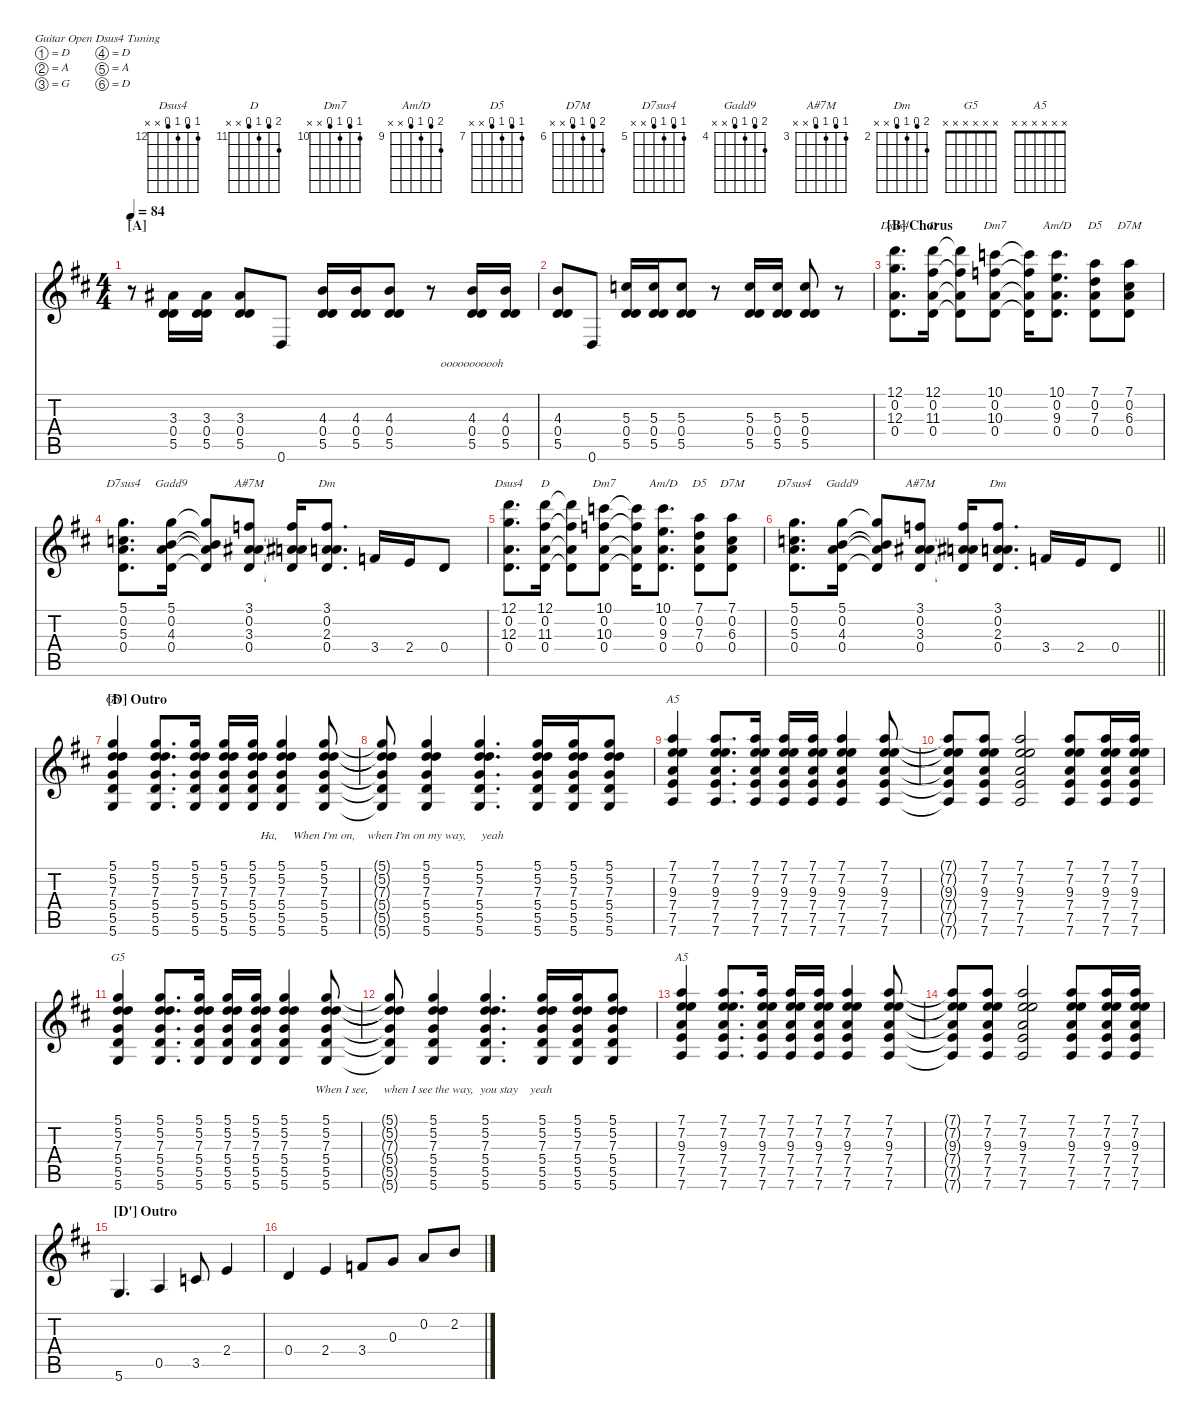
\hideDynamics
\bracketExtendMode nobrackets
\singleTrackTrackNamePolicy hidden
\multiTrackTrackNamePolicy hidden
\otherSystemsTrackNameOrientation horizontal
\track ("Dadgad" "E-Gt") {solo instrument distortionguitar}
\staff {score tabs}
\tuning (D4 A3 G3 D3 A2 D2)
\chord ("Dsus4" 12 11 12 11 x x) {firstfret 12 showfingering false}
\chord ("D" 12 10 11 10 x x) {firstfret 11 showfingering false}
\chord ("Dm7" 10 9 10 9 x x) {firstfret 10 showfingering false}
\chord ("Am/D" 10 8 9 8 x x) {firstfret 9 showfingering false}
\chord ("D5" 7 6 7 6 x x) {firstfret 7 showfingering false}
\chord ("D7M" 7 5 6 5 x x) {firstfret 6 showfingering false}
\chord ("D7sus4" 5 4 5 4 x x) {firstfret 5 showfingering false}
\chord ("Gadd9" 5 3 4 3 x x) {firstfret 4 showfingering false}
\chord ("A#7M" 3 2 3 2 x x) {firstfret 3 showfingering false}
\chord ("Dm" 3 1 2 1 x x) {firstfret 2 showfingering false}
\chord ("G5" x x x x x x)
\chord ("A5" x x x x x x)
\ts (4 4)
\section ("A" "")
\tempo 84
\clef g2
\ks d
r.8{dy f beam Down} (3.3{acc #} 0.4{acc forcenatural} 5.5{acc forcenatural}).16{beam Up} (3.3{acc #} 0.4{acc forcenatural} 5.5{acc forcenatural}).16{beam Up} (3.3{acc #} 0.4{acc forcenatural} 5.5{acc forcenatural}).8{beam Up} 0.6{acc forcenatural}.8{beam Up} (4.3{acc forcenatural} 0.4{acc forcenatural} 5.5{acc forcenatural}).16{beam Up} (4.3{acc forcenatural} 0.4{acc forcenatural} 5.5{acc forcenatural}).16{beam Up} (4.3{acc forcenatural} 0.4{acc forcenatural} 5.5{acc forcenatural}).8{beam Up} r.8{beam Up} (4.3{acc forcenatural} 0.4{acc forcenatural} 5.5{acc forcenatural}).16{lyrics (0 "") lyrics (1 "") lyrics (2 "ooooooooooh") lyrics (3 "") lyrics (4 "") beam Up} (4.3{acc forcenatural} 0.4{acc forcenatural} 5.5{acc forcenatural}).16{beam Up} |
(4.3{acc forcenatural} 0.4{acc forcenatural} 5.5{acc forcenatural}).8{beam Up} 0.6{acc forcenatural}.8{beam Up} (5.3{acc forcenatural} 0.4{acc forcenatural} 5.5{acc forcenatural}).16{beam Up} (5.3{acc forcenatural} 0.4{acc forcenatural} 5.5{acc forcenatural}).16{beam Up} (5.3{acc forcenatural} 0.4{acc forcenatural} 5.5{acc forcenatural}).8{beam Up} r.8{beam Up} (5.3{acc forcenatural} 0.4{acc forcenatural} 5.5{acc forcenatural}).16{beam Up} (5.3{acc forcenatural} 0.4{acc forcenatural} 5.5{acc forcenatural}).16{beam Up} (5.3{acc forcenatural} 0.4{acc forcenatural} 5.5{acc forcenatural}).8{beam Up} r.8{beam Up} |
\section ("B" "Chorus")
(12.1{acc forcenatural} 0.2{acc forcenatural} 12.3{acc forcenatural} 0.4{acc forcenatural}).8{d ch "Dsus4" beam Down} (12.1{acc forcenatural} 0.2{acc forcenatural} 11.3{acc #} 0.4{acc forcenatural}).16{ch "D" beam Down} (12.1{t acc forcenatural} 0.2{t acc forcenatural} 11.3{t acc #} 0.4{t acc forcenatural}).8{beam Down} (10.1{acc forcenatural} 0.2{acc forcenatural} 10.3{acc forcenatural} 0.4{acc forcenatural}).8{ch "Dm7" beam Down} (10.1{t acc forcenatural} 0.2{t acc forcenatural} 10.3{t acc forcenatural} 0.4{t acc forcenatural}).16{beam Down} (10.1{acc forcenatural} 0.2{acc forcenatural} 9.3{acc forcenatural} 0.4{acc forcenatural}).8{d ch "Am/D" beam Down} (7.1{acc forcenatural} 0.2{acc forcenatural} 7.3{acc forcenatural} 0.4{acc forcenatural}).8{ch "D5" beam Down} (7.1{acc forcenatural} 0.2{acc forcenatural} 6.3{acc #} 0.4{acc forcenatural}).8{ch "D7M" beam Down} |
(5.1{acc forcenatural} 0.2{acc forcenatural} 5.3{acc forcenatural} 0.4{acc forcenatural}).8{d ch "D7sus4" beam Down} (5.1{acc forcenatural} 0.2{acc forcenatural} 4.3{acc forcenatural} 0.4{acc forcenatural}).16{ch "Gadd9" beam Down} (5.1{t acc forcenatural} 0.2{t acc forcenatural} 4.3{t acc forcenatural} 0.4{t acc forcenatural}).8{beam Up} (3.1{acc forcenatural} 0.2{acc forcenatural} 3.3{acc #} 0.4{acc forcenatural}).8{ch "A#7M" beam Up} (3.1{t acc forcenatural} 0.2{t acc forcenatural} 3.3{t acc #} 0.4{t acc forcenatural}).16{beam Up} (3.1{acc forcenatural} 0.2{acc forcenatural} 2.3{acc forcenatural} 0.4{acc forcenatural}).8{d ch "Dm" beam Up} 3.4{acc forcenatural}.16{beam Up} 2.4{acc forcenatural}.16{beam Up} 0.4{acc forcenatural}.8{beam Up} |
(12.1{acc forcenatural} 0.2{acc forcenatural} 12.3{acc forcenatural} 0.4{acc forcenatural}).8{d ch "Dsus4" beam Down} (12.1{acc forcenatural} 0.2{acc forcenatural} 11.3{acc #} 0.4{acc forcenatural}).16{ch "D" beam Down} (12.1{t acc forcenatural} 0.2{t acc forcenatural} 11.3{t acc #} 0.4{t acc forcenatural}).8{beam Down} (10.1{acc forcenatural} 0.2{acc forcenatural} 10.3{acc forcenatural} 0.4{acc forcenatural}).8{ch "Dm7" beam Down} (10.1{t acc forcenatural} 0.2{t acc forcenatural} 10.3{t acc forcenatural} 0.4{t acc forcenatural}).16{beam Down} (10.1{acc forcenatural} 0.2{acc forcenatural} 9.3{acc forcenatural} 0.4{acc forcenatural}).8{d ch "Am/D" beam Down} (7.1{acc forcenatural} 0.2{acc forcenatural} 7.3{acc forcenatural} 0.4{acc forcenatural}).8{ch "D5" beam Down} (7.1{acc forcenatural} 0.2{acc forcenatural} 6.3{acc #} 0.4{acc forcenatural}).8{ch "D7M" beam Down} |
\barLineRight lightlight
(5.1{acc forcenatural} 0.2{acc forcenatural} 5.3{acc forcenatural} 0.4{acc forcenatural}).8{d ch "D7sus4" beam Down} (5.1{acc forcenatural} 0.2{acc forcenatural} 4.3{acc forcenatural} 0.4{acc forcenatural}).16{ch "Gadd9" beam Down} (5.1{t acc forcenatural} 0.2{t acc forcenatural} 4.3{t acc forcenatural} 0.4{t acc forcenatural}).8{beam Up} (3.1{acc forcenatural} 0.2{acc forcenatural} 3.3{acc #} 0.4{acc forcenatural}).8{ch "A#7M" beam Up} (3.1{t acc forcenatural} 0.2{t acc forcenatural} 3.3{t acc #} 0.4{t acc forcenatural}).16{beam Up} (3.1{acc forcenatural} 0.2{acc forcenatural} 2.3{acc forcenatural} 0.4{acc forcenatural}).8{d ch "Dm" beam Up} 3.4{acc forcenatural}.16{beam Up} 2.4{acc forcenatural}.16{beam Up} 0.4{acc forcenatural}.8{beam Up} |
\section ("D" "Outro")
(5.1{acc forcenatural} 5.2{acc forcenatural} 7.3{acc forcenatural} 5.4{acc forcenatural} 5.5{acc forcenatural} 5.6{acc forcenatural}).4{ch "G5" beam Up} (5.1{acc forcenatural} 5.2{acc forcenatural} 7.3{acc forcenatural} 5.4{acc forcenatural} 5.5{acc forcenatural} 5.6{acc forcenatural}).8{d beam Up} (5.1{acc forcenatural} 5.2{acc forcenatural} 7.3{acc forcenatural} 5.4{acc forcenatural} 5.5{acc forcenatural} 5.6{acc forcenatural}).16{beam Up} (5.1{acc forcenatural} 5.2{acc forcenatural} 7.3{acc forcenatural} 5.4{acc forcenatural} 5.5{acc forcenatural} 5.6{acc forcenatural}).16{beam Up} (5.1{acc forcenatural} 5.2{acc forcenatural} 7.3{acc forcenatural} 5.4{acc forcenatural} 5.5{acc forcenatural} 5.6{acc forcenatural}).16{beam Up} (5.1{acc forcenatural} 5.2{acc forcenatural} 7.3{acc forcenatural} 5.4{acc forcenatural} 5.5{acc forcenatural} 5.6{acc forcenatural}).4{beam Up} (5.1{acc forcenatural} 5.2{acc forcenatural} 7.3{acc forcenatural} 5.4{acc forcenatural} 5.5{acc forcenatural} 5.6{acc forcenatural}).8{beam Up} |
(5.1{t acc forcenatural} 5.2{t acc forcenatural} 7.3{t acc forcenatural} 5.4{t acc forcenatural} 5.5{t acc forcenatural} 5.6{t acc forcenatural}).8{lyrics (0 "") lyrics (1 "") lyrics (2 "Ha,     When I'm on,    when I'm on my way,     yeah") lyrics (3 "") lyrics (4 "") beam Up} (5.1{acc forcenatural} 5.2{acc forcenatural} 7.3{acc forcenatural} 5.4{acc forcenatural} 5.5{acc forcenatural} 5.6{acc forcenatural}).4{beam Up} (5.1{acc forcenatural} 5.2{acc forcenatural} 7.3{acc forcenatural} 5.4{acc forcenatural} 5.5{acc forcenatural} 5.6{acc forcenatural}).4{d beam Up} (5.1{acc forcenatural} 5.2{acc forcenatural} 7.3{acc forcenatural} 5.4{acc forcenatural} 5.5{acc forcenatural} 5.6{acc forcenatural}).16{beam Up} (5.1{acc forcenatural} 5.2{acc forcenatural} 7.3{acc forcenatural} 5.4{acc forcenatural} 5.5{acc forcenatural} 5.6{acc forcenatural}).16{beam Up} (5.1{acc forcenatural} 5.2{acc forcenatural} 7.3{acc forcenatural} 5.4{acc forcenatural} 5.5{acc forcenatural} 5.6{acc forcenatural}).8{beam Up} |
(7.1{acc forcenatural} 7.2{acc forcenatural} 9.3{acc forcenatural} 7.4{acc forcenatural} 7.5{acc forcenatural} 7.6{acc forcenatural}).4{ch "A5" beam Up} (7.1{acc forcenatural} 7.2{acc forcenatural} 9.3{acc forcenatural} 7.4{acc forcenatural} 7.5{acc forcenatural} 7.6{acc forcenatural}).8{d beam Up} (7.1{acc forcenatural} 7.2{acc forcenatural} 9.3{acc forcenatural} 7.4{acc forcenatural} 7.5{acc forcenatural} 7.6{acc forcenatural}).16{beam Up} (7.1{acc forcenatural} 7.2{acc forcenatural} 9.3{acc forcenatural} 7.4{acc forcenatural} 7.5{acc forcenatural} 7.6{acc forcenatural}).16{beam Up} (7.1{acc forcenatural} 7.2{acc forcenatural} 9.3{acc forcenatural} 7.4{acc forcenatural} 7.5{acc forcenatural} 7.6{acc forcenatural}).16{beam Up} (7.1{acc forcenatural} 7.2{acc forcenatural} 9.3{acc forcenatural} 7.4{acc forcenatural} 7.5{acc forcenatural} 7.6{acc forcenatural}).4{beam Up} (7.1{acc forcenatural} 7.2{acc forcenatural} 9.3{acc forcenatural} 7.4{acc forcenatural} 7.5{acc forcenatural} 7.6{acc forcenatural}).8{beam Up} |
(7.1{t acc forcenatural} 7.2{t acc forcenatural} 9.3{t acc forcenatural} 7.4{t acc forcenatural} 7.5{t acc forcenatural} 7.6{t acc forcenatural}).8{beam Up} (7.1{acc forcenatural} 7.2{acc forcenatural} 9.3{acc forcenatural} 7.4{acc forcenatural} 7.5{acc forcenatural} 7.6{acc forcenatural}).8{beam Up} (7.1{acc forcenatural} 7.2{acc forcenatural} 9.3{acc forcenatural} 7.4{acc forcenatural} 7.5{acc forcenatural} 7.6{acc forcenatural}).2{beam Up} (7.1{acc forcenatural} 7.2{acc forcenatural} 9.3{acc forcenatural} 7.4{acc forcenatural} 7.5{acc forcenatural} 7.6{acc forcenatural}).8{beam Up} (7.1{acc forcenatural} 7.2{acc forcenatural} 9.3{acc forcenatural} 7.4{acc forcenatural} 7.5{acc forcenatural} 7.6{acc forcenatural}).16{beam Up} (7.1{acc forcenatural} 7.2{acc forcenatural} 9.3{acc forcenatural} 7.4{acc forcenatural} 7.5{acc forcenatural} 7.6{acc forcenatural}).16{beam Up} |
(5.1{acc forcenatural} 5.2{acc forcenatural} 7.3{acc forcenatural} 5.4{acc forcenatural} 5.5{acc forcenatural} 5.6{acc forcenatural}).4{ch "G5" beam Up} (5.1{acc forcenatural} 5.2{acc forcenatural} 7.3{acc forcenatural} 5.4{acc forcenatural} 5.5{acc forcenatural} 5.6{acc forcenatural}).8{d beam Up} (5.1{acc forcenatural} 5.2{acc forcenatural} 7.3{acc forcenatural} 5.4{acc forcenatural} 5.5{acc forcenatural} 5.6{acc forcenatural}).16{beam Up} (5.1{acc forcenatural} 5.2{acc forcenatural} 7.3{acc forcenatural} 5.4{acc forcenatural} 5.5{acc forcenatural} 5.6{acc forcenatural}).16{beam Up} (5.1{acc forcenatural} 5.2{acc forcenatural} 7.3{acc forcenatural} 5.4{acc forcenatural} 5.5{acc forcenatural} 5.6{acc forcenatural}).16{beam Up} (5.1{acc forcenatural} 5.2{acc forcenatural} 7.3{acc forcenatural} 5.4{acc forcenatural} 5.5{acc forcenatural} 5.6{acc forcenatural}).4{beam Up} (5.1{acc forcenatural} 5.2{acc forcenatural} 7.3{acc forcenatural} 5.4{acc forcenatural} 5.5{acc forcenatural} 5.6{acc forcenatural}).8{beam Up} |
(5.1{t acc forcenatural} 5.2{t acc forcenatural} 7.3{t acc forcenatural} 5.4{t acc forcenatural} 5.5{t acc forcenatural} 5.6{t acc forcenatural}).8{beam Up} (5.1{acc forcenatural} 5.2{acc forcenatural} 7.3{acc forcenatural} 5.4{acc forcenatural} 5.5{acc forcenatural} 5.6{acc forcenatural}).4{lyrics (0 "") lyrics (1 "") lyrics (2 "When I see,     when I see the way,  you stay    yeah") lyrics (3 "") lyrics (4 "") beam Up} (5.1{acc forcenatural} 5.2{acc forcenatural} 7.3{acc forcenatural} 5.4{acc forcenatural} 5.5{acc forcenatural} 5.6{acc forcenatural}).4{d beam Up} (5.1{acc forcenatural} 5.2{acc forcenatural} 7.3{acc forcenatural} 5.4{acc forcenatural} 5.5{acc forcenatural} 5.6{acc forcenatural}).16{beam Up} (5.1{acc forcenatural} 5.2{acc forcenatural} 7.3{acc forcenatural} 5.4{acc forcenatural} 5.5{acc forcenatural} 5.6{acc forcenatural}).16{beam Up} (5.1{acc forcenatural} 5.2{acc forcenatural} 7.3{acc forcenatural} 5.4{acc forcenatural} 5.5{acc forcenatural} 5.6{acc forcenatural}).8{beam Up} |
(7.1{acc forcenatural} 7.2{acc forcenatural} 9.3{acc forcenatural} 7.4{acc forcenatural} 7.5{acc forcenatural} 7.6{acc forcenatural}).4{ch "A5" beam Up} (7.1{acc forcenatural} 7.2{acc forcenatural} 9.3{acc forcenatural} 7.4{acc forcenatural} 7.5{acc forcenatural} 7.6{acc forcenatural}).8{d beam Up} (7.1{acc forcenatural} 7.2{acc forcenatural} 9.3{acc forcenatural} 7.4{acc forcenatural} 7.5{acc forcenatural} 7.6{acc forcenatural}).16{beam Up} (7.1{acc forcenatural} 7.2{acc forcenatural} 9.3{acc forcenatural} 7.4{acc forcenatural} 7.5{acc forcenatural} 7.6{acc forcenatural}).16{beam Up} (7.1{acc forcenatural} 7.2{acc forcenatural} 9.3{acc forcenatural} 7.4{acc forcenatural} 7.5{acc forcenatural} 7.6{acc forcenatural}).16{beam Up} (7.1{acc forcenatural} 7.2{acc forcenatural} 9.3{acc forcenatural} 7.4{acc forcenatural} 7.5{acc forcenatural} 7.6{acc forcenatural}).4{beam Up} (7.1{acc forcenatural} 7.2{acc forcenatural} 9.3{acc forcenatural} 7.4{acc forcenatural} 7.5{acc forcenatural} 7.6{acc forcenatural}).8{beam Up} |
(7.1{t acc forcenatural} 7.2{t acc forcenatural} 9.3{t acc forcenatural} 7.4{t acc forcenatural} 7.5{t acc forcenatural} 7.6{t acc forcenatural}).8{beam Up} (7.1{acc forcenatural} 7.2{acc forcenatural} 9.3{acc forcenatural} 7.4{acc forcenatural} 7.5{acc forcenatural} 7.6{acc forcenatural}).8{beam Up} (7.1{acc forcenatural} 7.2{acc forcenatural} 9.3{acc forcenatural} 7.4{acc forcenatural} 7.5{acc forcenatural} 7.6{acc forcenatural}).2{beam Up} (7.1{acc forcenatural} 7.2{acc forcenatural} 9.3{acc forcenatural} 7.4{acc forcenatural} 7.5{acc forcenatural} 7.6{acc forcenatural}).8{beam Up} (7.1{acc forcenatural} 7.2{acc forcenatural} 9.3{acc forcenatural} 7.4{acc forcenatural} 7.5{acc forcenatural} 7.6{acc forcenatural}).16{beam Up} (7.1{acc forcenatural} 7.2{acc forcenatural} 9.3{acc forcenatural} 7.4{acc forcenatural} 7.5{acc forcenatural} 7.6{acc forcenatural}).16{beam Up} |
\section ("D'" "Outro")
5.6{acc forcenatural}.4{d beam Up} 0.5{acc forcenatural}.4{beam Up} 3.5{acc forcenatural}.8{beam Up} 2.4{acc forcenatural}.4{beam Up} |
0.4{acc forcenatural}.4{beam Up} 2.4{acc forcenatural}.4{beam Up} 3.4{acc forcenatural}.8{beam Up} 0.3{acc forcenatural}.8{beam Up} 0.2{acc forcenatural}.8{beam Up} 2.2{acc forcenatural}.8{beam Up}
